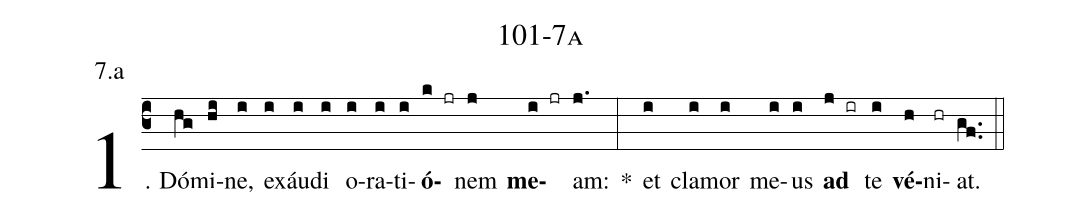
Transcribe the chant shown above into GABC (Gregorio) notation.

name: 101-7a;
annotation: 7.a;
%%
(c3)1. Dó(hg)mi(hi)ne,(i) ex(i)áu(i)di(i) o(i)ra(i)ti(i)<b>ó</b>(k jr)nem(j) <b>me</b>(i jr)am:(j.) *(:) et(i) cla(i)mor(i) me(i)us(i) <b>ad</b>(j ir) te(i) <b>vé</b>(h)ni(hr)at.(gf..) (::)
